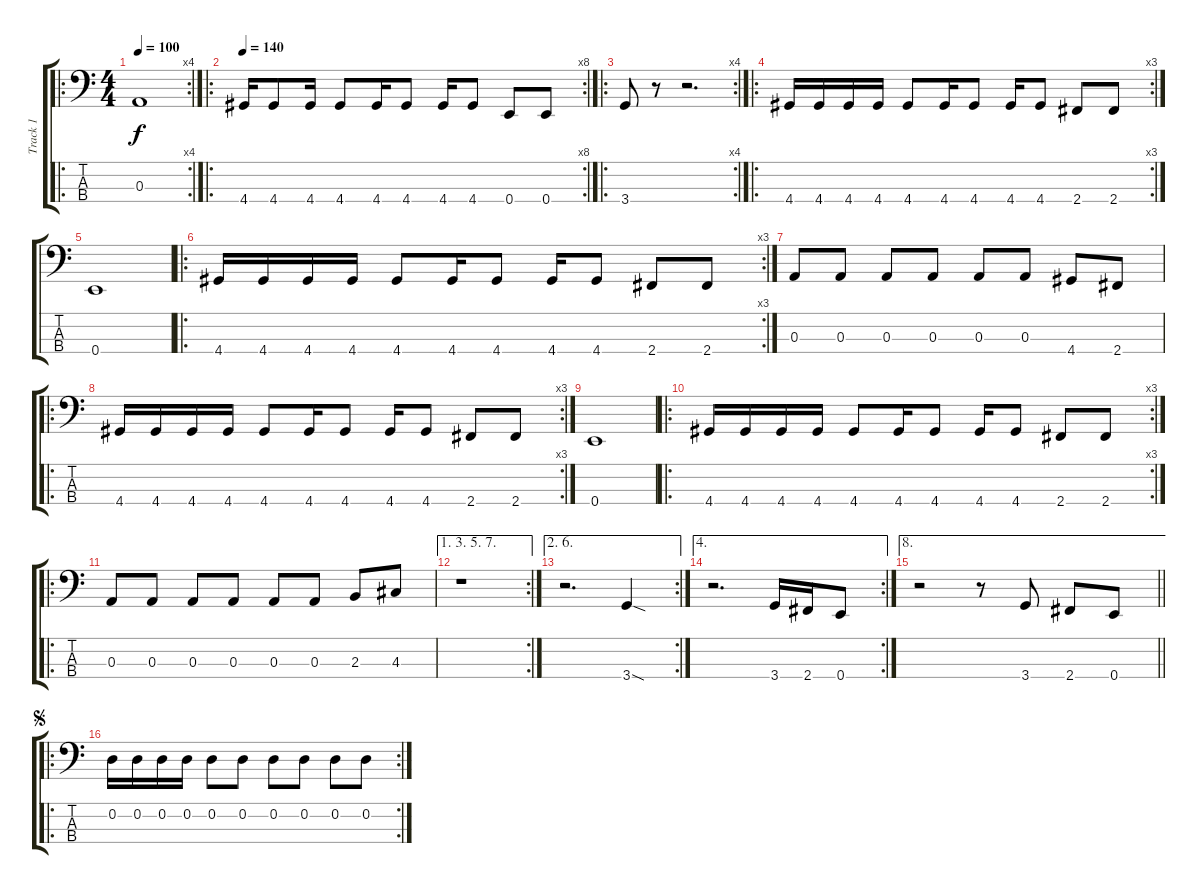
\track ("Track 1" "Track 1") {instrument electricbassfinger}
\staff {score tabs}
\tuning (G2 D2 A1 E1) {hide}
\ro
\rc 4
\ts (4 4)
\tempo 100
\clef f4
\ks c
0.3.1{dy f instrument electricbassfinger} |
\ro
\rc 8
\tempo 140
4.4.16 4.4.8 4.4.16 4.4.8 4.4.16 4.4.8 4.4.16 4.4.8 0.4.8 0.4.8 |
\ro
\rc 4
3.4.8 r.8 r.2{d} |
\ro
\rc 3
4.4.16 4.4.16 4.4.16 4.4.16 4.4.8 4.4.16 4.4.8 4.4.16 4.4.8 2.4.8 2.4.8 |
0.4.1 |
\ro
\rc 3
4.4.16 4.4.16 4.4.16 4.4.16 4.4.8 4.4.16 4.4.8 4.4.16 4.4.8 2.4.8 2.4.8 |
0.3.8 0.3.8 0.3.8 0.3.8 0.3.8 0.3.8 4.4.8 2.4.8 |
\ro
\rc 3
4.4.16 4.4.16 4.4.16 4.4.16 4.4.8 4.4.16 4.4.8 4.4.16 4.4.8 2.4.8 2.4.8 |
0.4.1 |
\ro
\rc 3
4.4.16 4.4.16 4.4.16 4.4.16 4.4.8 4.4.16 4.4.8 4.4.16 4.4.8 2.4.8 2.4.8 |
\ro
0.3.8 0.3.8 0.3.8 0.3.8 0.3.8 0.3.8 2.3.8 4.3.8 |
\ae (1 3 5 7)
\rc 2
r.1 |
\ae (2 6)
\rc 2
r.2{d} 3.4{sod}.4 |
\ae 4
\rc 2
r.2{d} 3.4.16 2.4.16 0.4.8 |
\ae 8
\barLineRight lightlight
r.2 r.8 3.4.8 2.4.8 0.4.8 |
\ro
\rc 2
\jump segno
0.2.16 0.2.16 0.2.16 0.2.16 0.2.8 0.2.8 0.2.8 0.2.8 0.2.8 0.2.8
